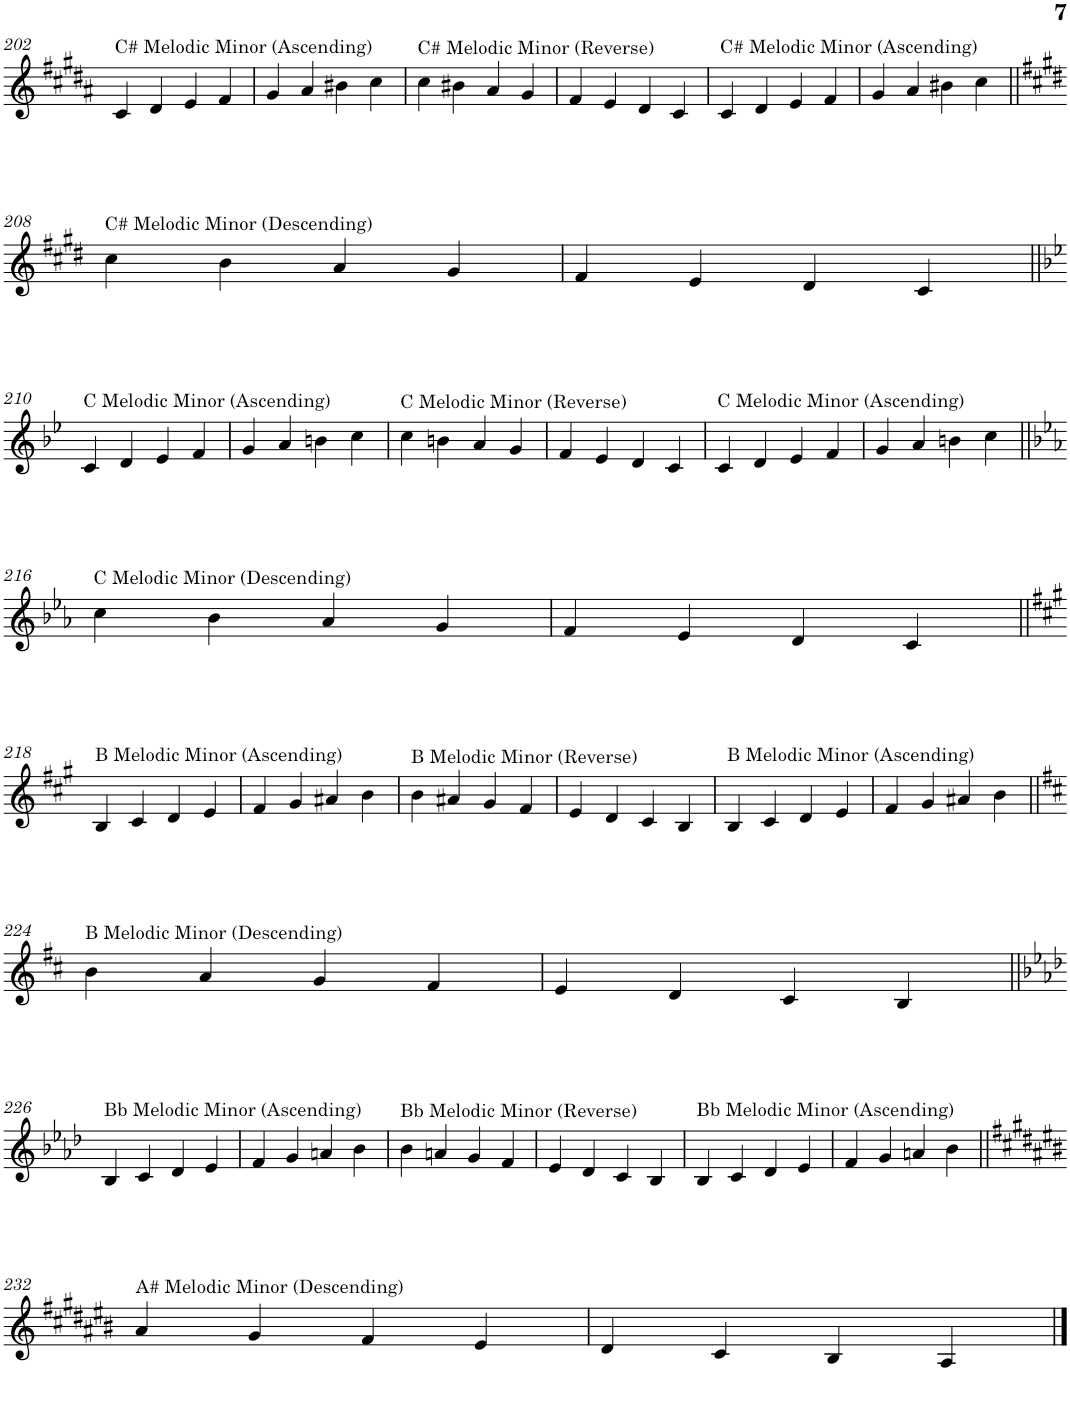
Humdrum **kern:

**kern
*part1
*staff1
*I"Alto Saxophone
*I'A. Sax.
!!LO:PB:g=z
*clefG2
*Trd5c9
*k[f#c#g#d#a#]
*M4/4
=202
!LO:TX:a:t=C# Melodic Minor (Ascending)
4c#/
4d#/
4e/
4f#/
=203
4g#/
4a#/
4b#X\
4cc#\
=204
!LO:TX:a:t=C# Melodic Minor (Reverse)
4cc#\
4b#X\
4a#/
4g#/
=205
4f#/
4e/
4d#/
4c#/
=206
!LO:TX:a:t=C# Melodic Minor (Ascending)
4c#/
4d#/
4e/
4f#/
=207
4g#/
4a#/
4b#X\
4cc#\
!!LO:LB:g=z
=208||
*k[f#c#g#d#]
!LO:TX:a:t=C# Melodic Minor (Descending)
4cc#\
4b\
4a/
4g#/
=209
4f#/
4e/
4d#/
4c#/
!!LO:LB:g=z
=210||
*k[b-e-]
!LO:TX:a:t=C Melodic Minor (Ascending)
4c/
4d/
4e-/
4f/
=211
4g/
4a/
4bn\
4cc\
=212
!LO:TX:a:t=C Melodic Minor (Reverse)
4cc\
4bn\
4a/
4g/
=213
4f/
4e-/
4d/
4c/
=214
!LO:TX:a:t=C Melodic Minor (Ascending)
4c/
4d/
4e-/
4f/
=215
4g/
4a/
4bn\
4cc\
!!LO:LB:g=z
=216||
*k[b-e-a-]
!LO:TX:a:t=C Melodic Minor (Descending)
4cc\
4b-\
4a-/
4g/
=217
4f/
4e-/
4d/
4c/
!!LO:LB:g=z
=218||
*k[f#c#g#]
!LO:TX:a:t=B Melodic Minor (Ascending)
4B/
4c#/
4d/
4e/
=219
4f#/
4g#/
4a#X/
4b\
=220
!LO:TX:a:t=B Melodic Minor (Reverse)
4b\
4a#X/
4g#/
4f#/
=221
4e/
4d/
4c#/
4B/
=222
!LO:TX:a:t=B Melodic Minor (Ascending)
4B/
4c#/
4d/
4e/
=223
4f#/
4g#/
4a#X/
4b\
!!LO:LB:g=z
=224||
*k[f#c#]
!LO:TX:a:t=B Melodic Minor (Descending)
4b\
4a/
4g/
4f#/
=225
4e/
4d/
4c#/
4B/
!!LO:LB:g=z
=226||
*k[b-e-a-d-]
!LO:TX:a:t=Bb Melodic Minor (Ascending)
4B-/
4c/
4d-/
4e-/
=227
4f/
4g/
4an/
4b-\
=228
!LO:TX:a:t=Bb Melodic Minor (Reverse)
4b-\
4an/
4g/
4f/
=229
4e-/
4d-/
4c/
4B-/
=230
!LO:TX:a:t=Bb Melodic Minor (Ascending)
4B-/
4c/
4d-/
4e-/
=231
4f/
4g/
4an/
4b-\
!!LO:LB:g=z
=232||
*k[f#c#g#d#a#e#b#]
!LO:TX:a:t=A# Melodic Minor (Descending)
4a#/
4g#/
4f#/
4e#/
=233
4d#/
4c#/
4B#/
4A#/
==
*-
